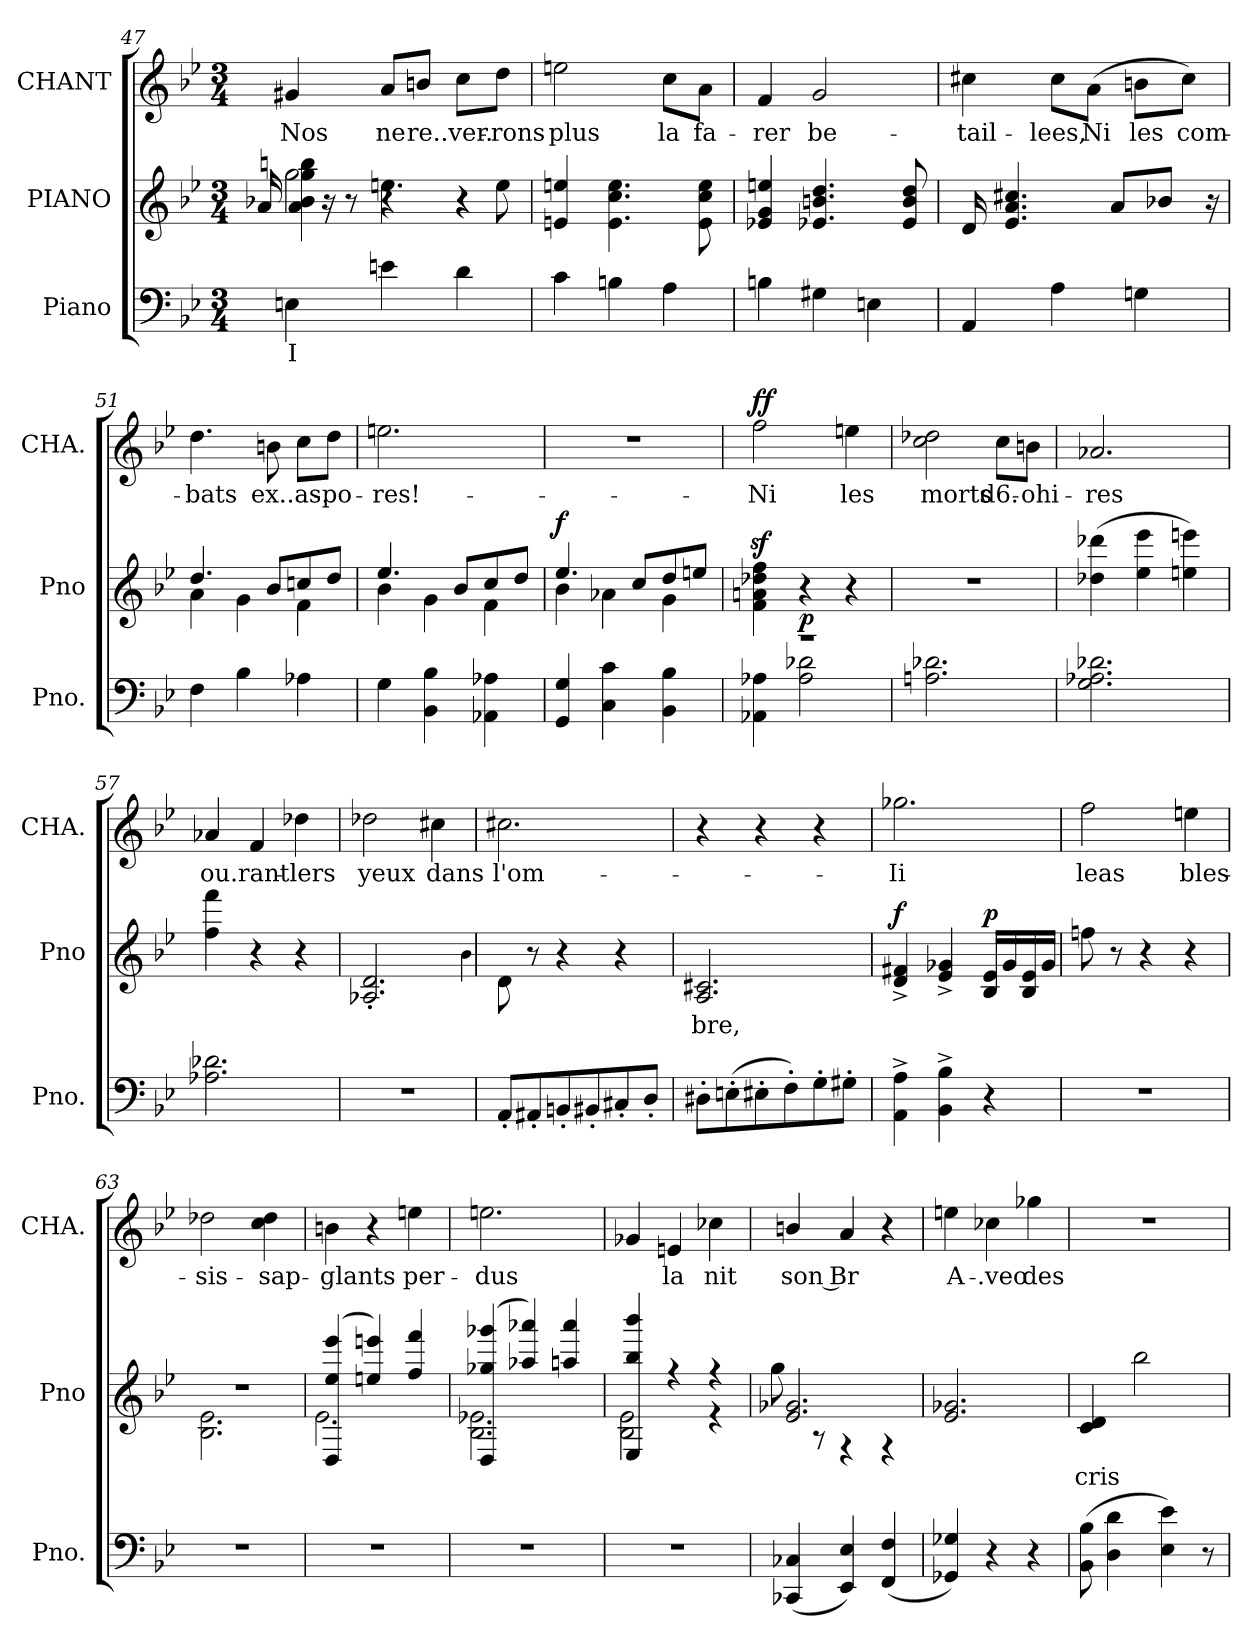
**kern	**text	**dynam	**kern	**text	**dynam	**kern	**text	**dynam
*part3	*part3	*part3	*part2	*part2	*part2	*part1	*part1	*part1
*staff3	*staff3	*staff3	*staff2	*staff2	*staff2	*staff1	*staff1	*staff1
*I"Piano	*	*	*I"PIANO	*	*	*I"CHANT	*	*
*I'Pno.	*	*	*I'Pno	*	*	*I'CHA.	*	*
!!LO:LB:g=z
*clefF4	*	*	*clefG2	*	*	*clefG2	*	*
*k[b-e-]	*	*	*k[b-e-]	*	*	*k[b-e-]	*	*
*B-:	*	*	*B-:	*	*	*B-:	*	*
*M3/4	*	*	*M3/4	*	*	*M3/4	*	*
=47	=47	=47	=47	=47	=47	=47	=47	=47
*	*	*	*^	*	*	*	*	*
*	*	*	*	*^	*	*	*	*	*
4En\	I	.	2gg\	4a\ 4b-X\ 4gg\ 4bbn\	16a/	.	.	4g#X/	Nos	.
.	.	.	.	.	16r	.	.	.	.	.
.	.	.	.	.	8r	.	.	.	.	.
4en\	.	.	.	4.een\	4r	.	.	8a/L	ne	.
.	.	.	.	.	.	.	.	8bn/J	re..ver.-	.
4d\	.	.	4r	.	4r	.	.	8cc\L	.	.
.	.	.	.	8ee\	.	.	.	8dd\J	rons	.
*	*	*	*v	*v	*v	*	*	*	*	*
=48	=48	=48	=48	=48	=48	=48	=48	=48
4c\	.	.	4en/ 4een/	.	.	2een\	plus	.
4Bn\	.	.	4.e\ 4.cc\ 4.ee\	.	.	.	.	.
4A\	.	.	.	.	.	8cc\L	la	.
.	.	.	8e\ 8cc\ 8ee\	.	.	8a\J	fa-	.
=49	=49	=49	=49	=49	=49	=49	=49	=49
4Bn\	.	.	4e-X/ 4g/ 4een/	.	.	4f/	rer	.
4G#X\	.	.	4.e-X/ 4.bn/ 4.dd/	.	.	2g/	be-	.
4En\	.	.	.	.	.	.	.	.
.	.	.	8e-/ 8b/ 8dd/	.	.	.	.	.
=50	=50	=50	=50	=50	=50	=50	=50	=50
4AA/	.	.	16d/	.	.	4cc#X\	tail-	.
.	.	.	4.e-/ 4.a/ 4.cc#X/	.	.	.	.	.
4A\	.	.	.	.	.	8cc#\L	lees,	.
.	.	.	.	.	.	(8a\J	Ni	.
.	.	.	8a/L	.	.	.	.	.
4Gn\	.	.	.	.	.	8bn\L	les	.
.	.	.	8b-X/J	.	.	.	.	.
.	.	.	.	.	.	8cc#\J)	com-	.
.	.	.	16r	.	.	.	.	.
!!LO:LB:g=z
=51	=51	=51	=51	=51	=51	=51	=51	=51
*	*	*	*^	*	*	*	*	*
4F\	.	.	4.dd/	4a\	.	.	4.dd\	bats	.
4B-\	.	.	.	4g\	.	.	.	.	.
.	.	.	8b-/L	.	.	.	8b\	ex..as.-	.
4A-X\	.	.	8ccn/	4f\	.	.	8cc\L	.	.
.	.	.	8dd/J	.	.	.	8dd\J	po-	.
=52	=52	=52	=52	=52	=52	=52	=52	=52	=52
4G\	.	cresc.	4.ee-/	4b-\	.	.	2.ee\	res!-	.
4BB-\ 4B-\	.	.	.	4g\	.	.	.	.	.
.	.	.	8b-/L	.	.	.	.	.	.
4AA-X\ 4A-X\	.	.	8cc/	4f\	.	.	.	.	.
.	.	.	8dd/J	.	.	.	.	.	.
=53	=53	=53	=53	=53	=53	=53	=53	=53	=53
4GG/ 4G/	.	.	4.ee-/	4b-\	.	f	2.r	.	.
4C\ 4c\	.	.	.	4a-X\	.	.	.	.	.
.	.	.	8cc/L	.	.	.	.	.	.
4BB-\ 4B-\	.	.	8dd/	4g\	.	.	.	.	.
.	.	.	8een/J	.	.	.	.	.	.
*	*	*	*v	*v	*	*	*	*	*
=54	=54	=54	=54	=54	=54	=54	=54	=54
*^	*	*	*	*	*	*	*	*
2.r	4AA-X\ 4A-X\	.	.	4fz\ 4anz\ 4dd-Xz\ 4ffz\	.	.	2ff\	Ni	ff
.	2A-\ 2d-X\	.	p	4r	.	.	.	.	.
.	.	.	.	4r	.	.	4ee\	les	.
*v	*v	*	*	*	*	*	*	*	*
!!LO:PB:g=z
=55	=55	=55	=55	=55	=55	=55	=55	=55
2.An\ 2.d-X\	.	.	2.r	.	.	2cc\ 2dd-X\	morts	.
.	.	.	.	.	.	8cc\L	d6.-	.
.	.	.	.	.	.	8b\J	ohi-	.
=56	=56	=56	=56	=56	=56	=56	=56	=56
2.G\ 2.A-X\ 2.d-X\	.	.	(4dd-X\ 4ddd-X\	.	.	2.a-X/	res	.
.	.	.	4ee-\ 4eee-\	.	.	.	.	.
.	.	.	4een\ 4eeen\)	.	.	.	.	.
=57	=57	=57	=57	=57	=57	=57	=57	=57
2.A-X\ 2.d-X\	.	.	4ff\ 4fff\	.	.	4a-X/	ou.rant-	.
.	.	.	4r	.	.	4f/	.	.
.	.	.	4r	.	.	4dd-X\	lers	.
=58	=58	=58	=58	=58	=58	=58	=58	=58
2.r	.	.	2.A-X'/ 2.d'/	.	.	2dd-X\	yeux	.
.	.	.	.	.	.	4cc#X\	dans	.
.	.	.	4qqb-\	.	.	.	.	.
=59	=59	=59	=59	=59	=59	=59	=59	=59
8AA'/L	.	.	8d\	.	.	2.cc#X\	l'om-	.
8AA#X'/	.	.	8r	.	.	.	.	.
8BBn'/	.	.	4r	.	.	.	.	.
8BB#X'/	.	.	.	.	.	.	.	.
8C#X'/	.	.	4r	.	.	.	.	.
8D'/J	.	.	.	.	.	.	.	.
!!LO:LB:g=z
=60	=60	=60	=60	=60	=60	=60	=60	=60
8D#X'\L	.	.	2.A/ 2.c#X/	bre,	.	4r	.	.
(8En'\	.	.	.	.	.	.	.	.
8E#X'\	.	.	.	.	.	4r	.	.
8F'\)	.	.	.	.	.	.	.	.
8G'\	.	.	.	.	.	4r	.	.
8G#X'\J	.	.	.	.	.	.	.	.
=61	=61	=61	=61	=61	=61	=61	=61	=61
4AA^\ 4A^\	.	.	4d^/ 4f#X^/	.	f	2.gg-X\	Ii	.
4BB-^\ 4B-^\	.	.	4e-^/ 4g-X^/	.	.	.	.	.
4r	.	.	16B-/ 16e-/LL	.	p	.	.	.
.	.	.	16g-/	.	.	.	.	.
.	.	.	16B-/ 16e-/	.	.	.	.	.
.	.	.	16g-/JJ	.	.	.	.	.
=62	=62	=62	=62	=62	=62	=62	=62	=62
2.r	.	.	8ffn\	.	.	2ff\	leas	.
.	.	.	8r	.	.	.	.	.
.	.	.	4r	.	.	.	.	.
.	.	.	4r	.	.	4ee\	bles-	.
=63	=63	=63	=63	=63	=63	=63	=63	=63
*	*	*	*^	*	*	*	*	*
2.r	.	.	2.r	2.B-\ 2.e-\	.	.	2dd-X\	sis-	.
.	.	.	.	.	.	.	4cc\ 4dd-\	sap-	.
=64	=64	=64	=64	=64	=64	=64	=64	=64	=64
2.r	.	.	(4D/ 4ee-/ 4eee-/	2.e-\	.	.	4b\	glants	.
.	.	.	4een/ 4eeen/)	.	.	.	4r	.	.
.	.	.	4ff/ 4fff/	.	.	.	4ee\	per-	.
!!LO:LB:g=z
=65	=65	=65	=65	=65	=65	=65	=65	=65	=65
2.r	.	.	(4D/ 4gg-X/ 4ggg-X/	2.B-\ 2.e-X\	.	.	2.ee\	dus	.
.	.	.	4aa-X/ 4aaa-X/)	.	.	.	.	.	.
.	.	.	4aan/ 4aaa-/	.	.	.	.	.	.
=66	=66	=66	=66	=66	=66	=66	=66	=66	=66
2.r	.	.	4E-/ 4bb-/ 4bbb-/	2B-\ 2e-\	.	.	4g-X/	.	.
.	.	.	4r	.	.	.	4e/	la	.
.	.	.	4r	4r	.	.	4cc-X\	nit	.
=67	=67	=67	=67	=67	=67	=67	=67	=67	=67
(4CC-X/ 4C-X/	.	.	2.e-/ 2.g-X/	8gg\	.	.	4b/	son Br	.
.	.	.	.	8r	.	.	.	.	.
4EE-/ 4E-/)	.	.	.	4r	.	.	4a/	.	.
(4FF/ 4F/	.	.	.	4r	.	.	4r	.	.
*	*	*	*v	*v	*	*	*	*	*
=68	=68	=68	=68	=68	=68	=68	=68	=68
4GG-X/ 4G-X/)	.	.	2.e-/ 2.g-X/	.	.	4ee\	A-	.
4r	.	.	.	.	.	4cc-X\	.veo	.
4r	.	.	.	.	.	4gg-X\	des	.
=69	=69	=69	=69	=69	=69	=69	=69	=69
(8BB-\ 8B-\	.	.	4c/ 4d/	cris	.	2.r	.	.
4D\ 4d\	.	.	.	.	.	.	.	.
.	.	.	2bb-\	.	.	.	.	.
4E-\ 4e-\)	.	.	.	.	.	.	.	.
8r	.	.	.	.	.	.	.	.
=	=	=	=	=	=	=	=	=
*-	*-	*-	*-	*-	*-	*-	*-	*-
